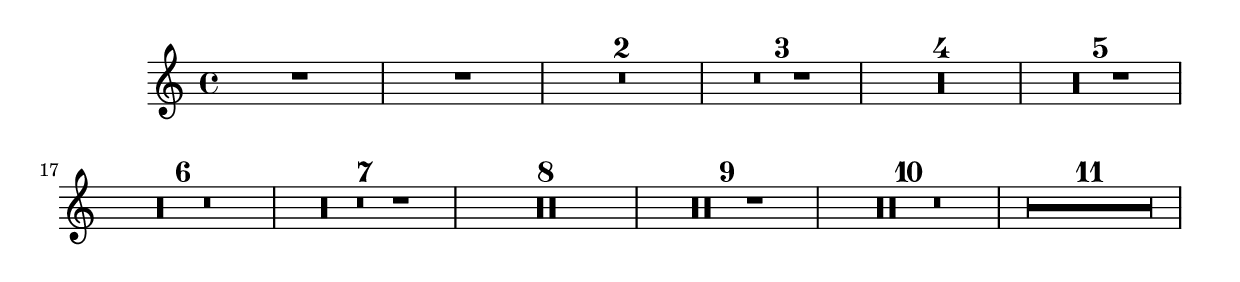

\version "1.9.1"

\header{
texidoc="
If @code{Score.skipBars} is set,
the signs for four, two, and one measure rest are combined to
produce the graphical representation of rests for up to 10 bars.
The number of bars will be written above the sign.
"
}

thenotes = \notes \relative cis' {
\property Score. skipBars = ##t
\time 4/4
R1 |
R1*1 |
R1*2 |
R1*3 |
R1*4 |
R1*5 |
R1*6 |
R1*7 |
R1*8 |
R1*9 |
R1*10 |
R1*11 | 
}

\score { < \context Staff \thenotes

	>
}

